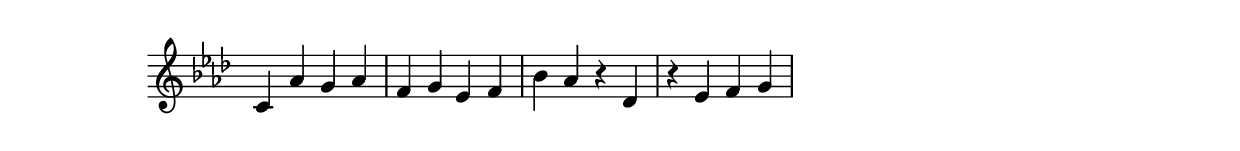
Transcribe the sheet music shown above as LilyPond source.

#(ly:set-option 'midi-extension "mid")
\version "2.12.3"
\include "english.ly"
\header{


}
%{
Mode: phrygian

| S d P d | m P g m | n d - r | - g m P |

%}
melody = {
\once \override Staff.TimeSignature #'stencil = ##f
\clef treble
\key c \phrygian
\autoBeamOn
\cadenzaOn


 \bar "|"  c'4 af'4 g'4 af'4 \bar "|"  f'4 g'4 ef'4 f'4 \bar "|"  bf'4 af'4 r4 df'4 \bar "|"  r4 ef'4 f'4 g'4 \bar "|"  \break

}


text = \lyricmode {
              
}

\score{

<<
\new Voice = "one" {
\melody
}
\new Lyrics \lyricsto "one" \text
>>
\layout {
\context {
\Score
\remove "Bar_number_engraver"
}
}
\midi {
\context {
\Score
tempoWholesPerMinute = #(ly:make-moment 200 4)
}
}
}